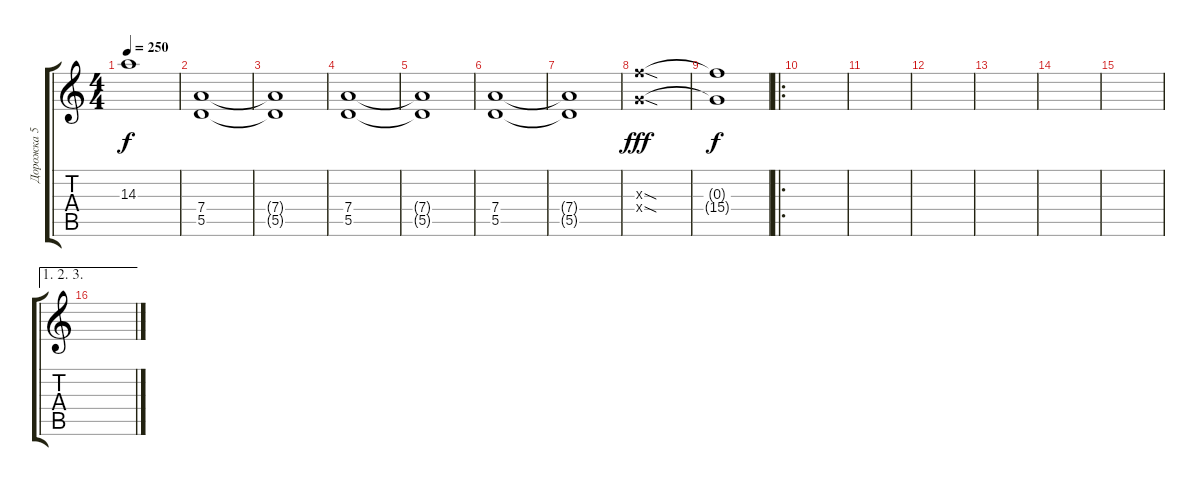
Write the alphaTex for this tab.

\track ("Дорожка 5" "Дорожка 5") {instrument overdrivenguitar}
\staff {score tabs}
\tuning (E4 B3 G3 D3 A2 E2) {hide}
\ts (4 4)
\tempo 250
\clef g2
\ks c
14.3.1{dy f} |
(7.4 5.5).1{instrument distortionguitar} |
(7.4{t} 5.5{t}).1 |
(7.4 5.5).1 |
(7.4{t} 5.5{t}).1 |
(7.4 5.5).1 |
(7.4{t} 5.5{t}).1 |
(0.3{sod x} 15.4{sod x}).1{dy fff} |
(0.3{t} 15.4{t}).1{dy f} |
\ro
|
|
|
|
|
|
\ae (1 2 3)
